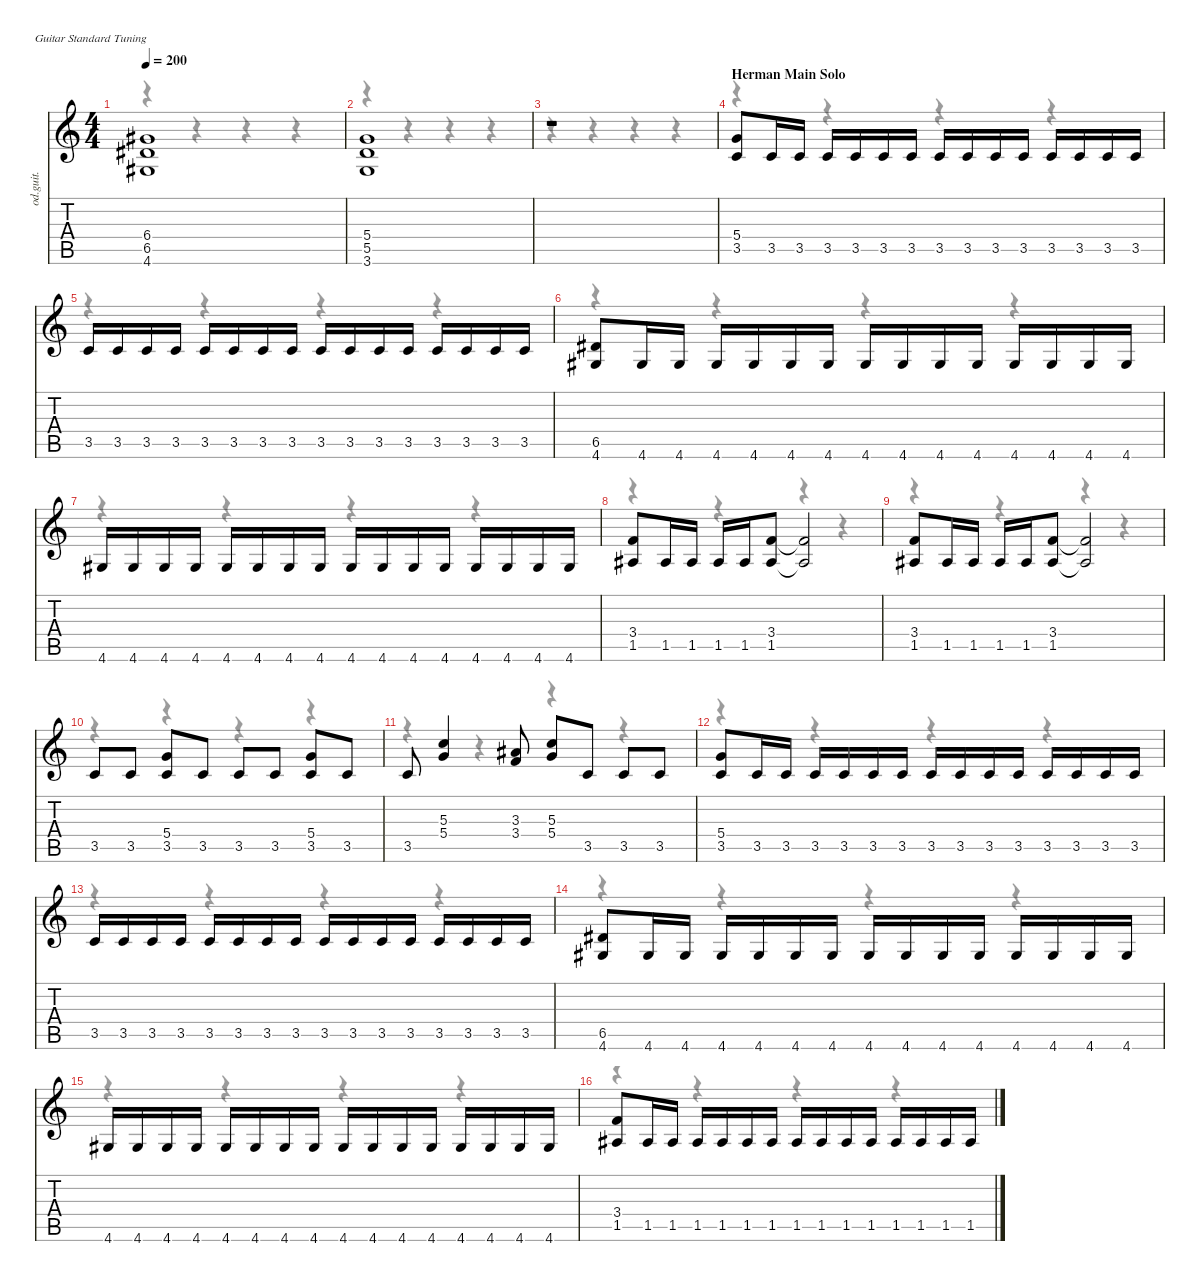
\defaultSystemsLayout 4
\hideDynamics
\bracketExtendMode nobrackets
\otherSystemsTrackNameOrientation horizontal
\track ("Herman Li (Rythm Guitar)" "od.guit.") {instrument overdrivenguitar}
\staff {score tabs}
\tuning (E4 B3 G3 D3 A2 E2)
\voice
\ts (4 4)
\tempo 200
\clef g2
\ks c
(6.4{acc #} 6.5{acc #} 4.6{acc #}).1{dy f beam Up} |
(5.4 5.5 3.6).1{beam Up} |
r.1{beam Up} |
\section ("" "Herman Main Solo")
(5.4 3.5).8{beam Up} 3.5.16{beam Up} 3.5.16{beam Up} 3.5.16{beam Up} 3.5.16{beam Up} 3.5.16{beam Up} 3.5.16{beam Up} 3.5.16{beam Up} 3.5.16{beam Up} 3.5.16{beam Up} 3.5.16{beam Up} 3.5.16{beam Up} 3.5.16{beam Up} 3.5.16{beam Up} 3.5.16{beam Up} |
3.5.16{beam Up} 3.5.16{beam Up} 3.5.16{beam Up} 3.5.16{beam Up} 3.5.16{beam Up} 3.5.16{beam Up} 3.5.16{beam Up} 3.5.16{beam Up} 3.5.16{beam Up} 3.5.16{beam Up} 3.5.16{beam Up} 3.5.16{beam Up} 3.5.16{beam Up} 3.5.16{beam Up} 3.5.16{beam Up} 3.5.16{beam Up} |
(6.5{acc #} 4.6{acc #}).8{beam Up} 4.6{acc #}.16{beam Up} 4.6{acc #}.16{beam Up} 4.6{acc #}.16{beam Up} 4.6{acc #}.16{beam Up} 4.6{acc #}.16{beam Up} 4.6{acc #}.16{beam Up} 4.6{acc #}.16{beam Up} 4.6{acc #}.16{beam Up} 4.6{acc #}.16{beam Up} 4.6{acc #}.16{beam Up} 4.6{acc #}.16{beam Up} 4.6{acc #}.16{beam Up} 4.6{acc #}.16{beam Up} 4.6{acc #}.16{beam Up} |
4.6{acc #}.16{beam Up} 4.6{acc #}.16{beam Up} 4.6{acc #}.16{beam Up} 4.6{acc #}.16{beam Up} 4.6{acc #}.16{beam Up} 4.6{acc #}.16{beam Up} 4.6{acc #}.16{beam Up} 4.6{acc #}.16{beam Up} 4.6{acc #}.16{beam Up} 4.6{acc #}.16{beam Up} 4.6{acc #}.16{beam Up} 4.6{acc #}.16{beam Up} 4.6{acc #}.16{beam Up} 4.6{acc #}.16{beam Up} 4.6{acc #}.16{beam Up} 4.6{acc #}.16{beam Up} |
(3.4 1.5{acc #}).8{beam Up} 1.5{acc #}.16{beam Up} 1.5{acc #}.16{beam Up} 1.5{acc #}.16{beam Up} 1.5{acc #}.16{beam Up} (3.4 1.5{acc #}).8{beam Up} (3.4{t} 1.5{t acc #}).2{beam Up} |
(3.4 1.5{acc #}).8{beam Up} 1.5{acc #}.16{beam Up} 1.5{acc #}.16{beam Up} 1.5{acc #}.16{beam Up} 1.5{acc #}.16{beam Up} (3.4 1.5{acc #}).8{beam Up} (3.4{t} 1.5{t acc #}).2{beam Up} |
3.5.8{beam Up} 3.5.8{beam Up} (5.4 3.5).8{beam Up} 3.5.8{beam Up} 3.5.8{beam Up} 3.5.8{beam Up} (5.4 3.5).8{beam Up} 3.5.8{beam Up} |
3.5.8{beam Up} (5.3 5.4).4{beam Up} (3.3{acc #} 3.4).8{beam Up} (5.3 5.4).8{beam Up} 3.5.8{beam Up} 3.5.8{beam Up} 3.5.8{beam Up} |
(5.4 3.5).8{beam Up} 3.5.16{beam Up} 3.5.16{beam Up} 3.5.16{beam Up} 3.5.16{beam Up} 3.5.16{beam Up} 3.5.16{beam Up} 3.5.16{beam Up} 3.5.16{beam Up} 3.5.16{beam Up} 3.5.16{beam Up} 3.5.16{beam Up} 3.5.16{beam Up} 3.5.16{beam Up} 3.5.16{beam Up} |
3.5.16{beam Up} 3.5.16{beam Up} 3.5.16{beam Up} 3.5.16{beam Up} 3.5.16{beam Up} 3.5.16{beam Up} 3.5.16{beam Up} 3.5.16{beam Up} 3.5.16{beam Up} 3.5.16{beam Up} 3.5.16{beam Up} 3.5.16{beam Up} 3.5.16{beam Up} 3.5.16{beam Up} 3.5.16{beam Up} 3.5.16{beam Up} |
(6.5{acc #} 4.6{acc #}).8{beam Up} 4.6{acc #}.16{beam Up} 4.6{acc #}.16{beam Up} 4.6{acc #}.16{beam Up} 4.6{acc #}.16{beam Up} 4.6{acc #}.16{beam Up} 4.6{acc #}.16{beam Up} 4.6{acc #}.16{beam Up} 4.6{acc #}.16{beam Up} 4.6{acc #}.16{beam Up} 4.6{acc #}.16{beam Up} 4.6{acc #}.16{beam Up} 4.6{acc #}.16{beam Up} 4.6{acc #}.16{beam Up} 4.6{acc #}.16{beam Up} |
4.6{acc #}.16{beam Up} 4.6{acc #}.16{beam Up} 4.6{acc #}.16{beam Up} 4.6{acc #}.16{beam Up} 4.6{acc #}.16{beam Up} 4.6{acc #}.16{beam Up} 4.6{acc #}.16{beam Up} 4.6{acc #}.16{beam Up} 4.6{acc #}.16{beam Up} 4.6{acc #}.16{beam Up} 4.6{acc #}.16{beam Up} 4.6{acc #}.16{beam Up} 4.6{acc #}.16{beam Up} 4.6{acc #}.16{beam Up} 4.6{acc #}.16{beam Up} 4.6{acc #}.16{beam Up} |
(3.4 1.5{acc #}).8{beam Up} 1.5{acc #}.16{beam Up} 1.5{acc #}.16{beam Up} 1.5{acc #}.16{beam Up} 1.5{acc #}.16{beam Up} 1.5{acc #}.16{beam Up} 1.5{acc #}.16{beam Up} 1.5{acc #}.16{beam Up} 1.5{acc #}.16{beam Up} 1.5{acc #}.16{beam Up} 1.5{acc #}.16{beam Up} 1.5{acc #}.16{beam Up} 1.5{acc #}.16{beam Up} 1.5{acc #}.16{beam Up} 1.5{acc #}.16{beam Up}
\voice
\clef g2
\ottava regular
\simile none
\ks c
r.4{dy mf beam Down} r.4{beam Down} r.4{beam Down} r.4{beam Down} |
r.4{beam Down} r.4{beam Down} r.4{beam Down} r.4{beam Down} |
r.4{beam Down} r.4{beam Down} r.4{beam Down} r.4{beam Down} |
r.4{beam Down} r.4{beam Down} r.4{beam Down} r.4{beam Down} |
r.4{beam Down} r.4{beam Down} r.4{beam Down} r.4{beam Down} |
r.4{beam Down} r.4{beam Down} r.4{beam Down} r.4{beam Down} |
r.4{beam Down} r.4{beam Down} r.4{beam Down} r.4{beam Down} |
r.4{beam Down} r.4{beam Down} r.4{beam Down} r.4{beam Down} |
r.4{beam Down} r.4{beam Down} r.4{beam Down} r.4{beam Down} |
r.4{beam Down} r.4{beam Down} r.4{beam Down} r.4{beam Down} |
r.4{beam Down} r.4{beam Down} r.4{beam Down} r.4{beam Down} |
r.4{beam Down} r.4{beam Down} r.4{beam Down} r.4{beam Down} |
r.4{beam Down} r.4{beam Down} r.4{beam Down} r.4{beam Down} |
r.4{beam Down} r.4{beam Down} r.4{beam Down} r.4{beam Down} |
r.4{beam Down} r.4{beam Down} r.4{beam Down} r.4{beam Down} |
r.4{beam Down} r.4{beam Down} r.4{beam Down} r.4{beam Down}
